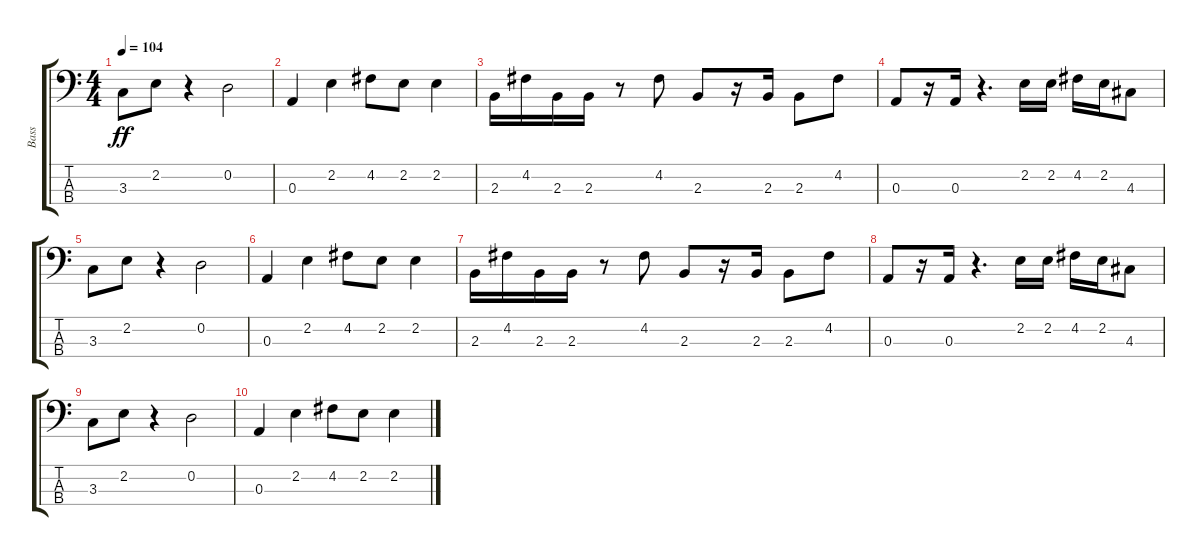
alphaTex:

\track ("Bass    " "Bass    ") {instrument acousticbass}
\staff {score tabs}
\tuning (G2 D2 A1 E1) {hide}
\ts (4 4)
\tempo 104
\clef f4
\ks c
3.3.8{dy ff} 2.2.8 r.4 0.2.2 |
0.3.4 2.2.4 4.2.8 2.2.8 2.2.4 |
2.3.16 4.2.16 2.3.16 2.3.16 r.8 4.2.8 2.3.8 r.16 2.3.16 2.3.8 4.2.8 |
0.3.8 r.16 0.3.16 r.4{d} 2.2.16 2.2.16 4.2.16 2.2.16 4.3.8 |
3.3.8 2.2.8 r.4 0.2.2 |
0.3.4 2.2.4 4.2.8 2.2.8 2.2.4 |
2.3.16 4.2.16 2.3.16 2.3.16 r.8 4.2.8 2.3.8 r.16 2.3.16 2.3.8 4.2.8 |
0.3.8 r.16 0.3.16 r.4{d} 2.2.16 2.2.16 4.2.16 2.2.16 4.3.8 |
3.3.8 2.2.8 r.4 0.2.2 |
0.3.4 2.2.4 4.2.8 2.2.8 2.2.4
